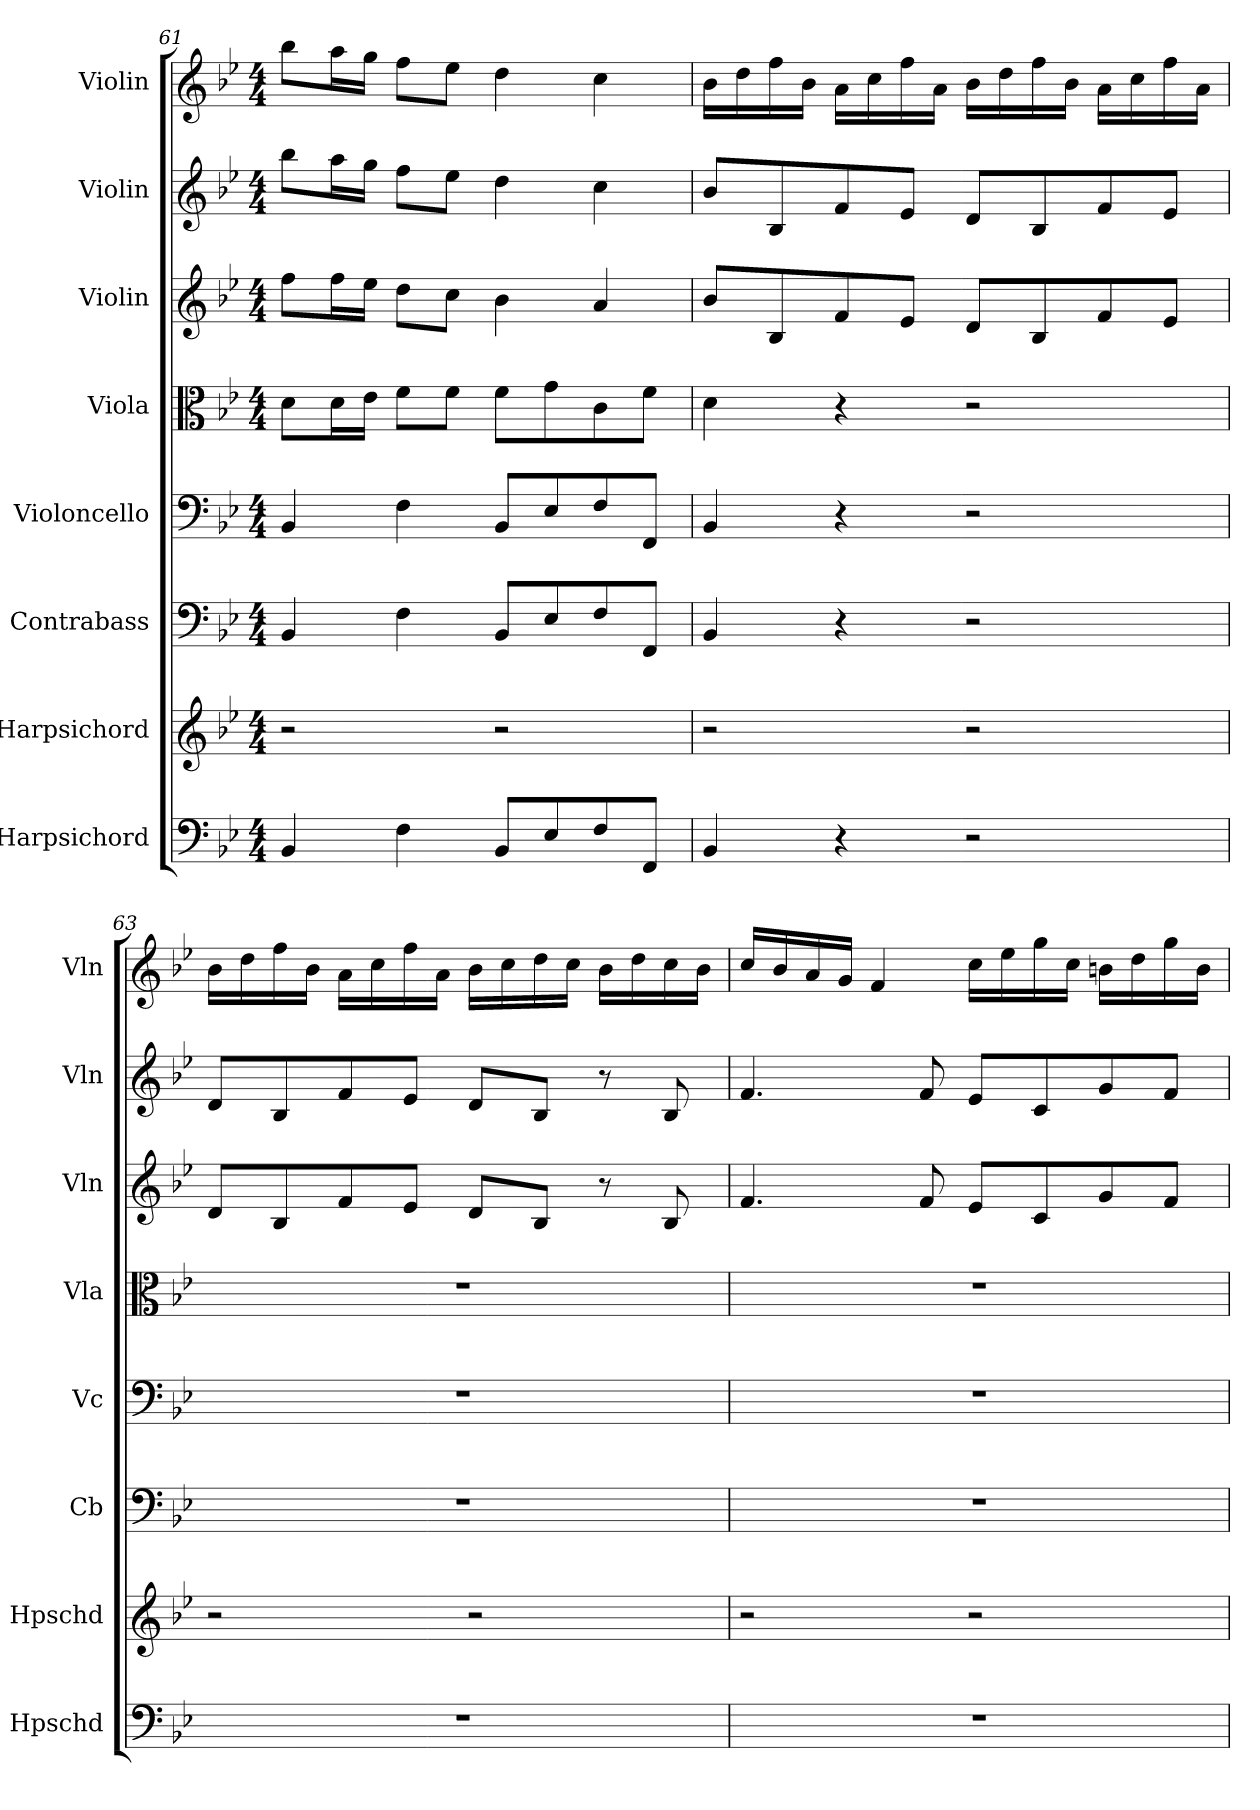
**kern	**kern	**kern	**kern	**kern	**kern	**kern	**kern
*part8	*part7	*part6	*part5	*part4	*part3	*part2	*part1
*staff8	*staff7	*staff6	*staff5	*staff4	*staff3	*staff2	*staff1
*I"Harpsichord	*I"Harpsichord	*I"Contrabass	*I"Violoncello	*I"Viola	*I"Violin	*I"Violin	*I"Violin
*I'Hpschd	*I'Hpschd	*I'Cb	*I'Vc	*I'Vla	*I'Vln	*I'Vln	*I'Vln
*clefF4	*clefG2	*clefF4	*clefF4	*clefC3	*clefG2	*clefG2	*clefG2
*k[b-e-]	*k[b-e-]	*k[b-e-]	*k[b-e-]	*k[b-e-]	*k[b-e-]	*k[b-e-]	*k[b-e-]
*M4/4	*M4/4	*M4/4	*M4/4	*M4/4	*M4/4	*M4/4	*M4/4
=61	=61	=61	=61	=61	=61	=61	=61
4BB-/	2r	4BB-/	4BB-/	8d\L	8ff\L	8bb-\L	8bb-\L
.	.	.	.	16d\L	16ff\L	16aa\L	16aa\L
.	.	.	.	16e-\JJ	16ee-\JJ	16gg\JJ	16gg\JJ
4F\	.	4F\	4F\	8f\L	8dd\L	8ff\L	8ff\L
.	.	.	.	8f\J	8cc\J	8ee-\J	8ee-\J
8BB-/L	2r	8BB-/L	8BB-/L	8f\L	4b-\	4dd\	4dd\
8E-/	.	8E-/	8E-/	8g\	.	.	.
8F/	.	8F/	8F/	8c\	4a/	4cc\	4cc\
8FF/J	.	8FF/J	8FF/J	8f\J	.	.	.
=62	=62	=62	=62	=62	=62	=62	=62
4BB-/	2r	4BB-/	4BB-/	4d\	8b-/L	8b-/L	16b-\LL
.	.	.	.	.	.	.	16dd\
.	.	.	.	.	8B-/	8B-/	16ff\
.	.	.	.	.	.	.	16b-\JJ
4r	.	4r	4r	4r	8f/	8f/	16a\LL
.	.	.	.	.	.	.	16cc\
.	.	.	.	.	8e-/J	8e-/J	16ff\
.	.	.	.	.	.	.	16a\JJ
2r	2r	2r	2r	2r	8d/L	8d/L	16b-\LL
.	.	.	.	.	.	.	16dd\
.	.	.	.	.	8B-/	8B-/	16ff\
.	.	.	.	.	.	.	16b-\JJ
.	.	.	.	.	8f/	8f/	16a\LL
.	.	.	.	.	.	.	16cc\
.	.	.	.	.	8e-/J	8e-/J	16ff\
.	.	.	.	.	.	.	16a\JJ
=63	=63	=63	=63	=63	=63	=63	=63
1r	2r	1r	1r	1r	8d/L	8d/L	16b-\LL
.	.	.	.	.	.	.	16dd\
.	.	.	.	.	8B-/	8B-/	16ff\
.	.	.	.	.	.	.	16b-\JJ
.	.	.	.	.	8f/	8f/	16a\LL
.	.	.	.	.	.	.	16cc\
.	.	.	.	.	8e-/J	8e-/J	16ff\
.	.	.	.	.	.	.	16a\JJ
.	2r	.	.	.	8d/L	8d/L	16b-\LL
.	.	.	.	.	.	.	16cc\
.	.	.	.	.	8B-/J	8B-/J	16dd\
.	.	.	.	.	.	.	16cc\JJ
.	.	.	.	.	8r	8r	16b-\LL
.	.	.	.	.	.	.	16dd\
.	.	.	.	.	8B-/	8B-/	16cc\
.	.	.	.	.	.	.	16b-\JJ
=64	=64	=64	=64	=64	=64	=64	=64
1r	2r	1r	1r	1r	4.f/	4.f/	16cc/LL
.	.	.	.	.	.	.	16b-/
.	.	.	.	.	.	.	16a/
.	.	.	.	.	.	.	16g/JJ
.	.	.	.	.	.	.	4f/
.	.	.	.	.	8f/	8f/	.
.	2r	.	.	.	8e-/L	8e-/L	16cc\LL
.	.	.	.	.	.	.	16ee-\
.	.	.	.	.	8c/	8c/	16gg\
.	.	.	.	.	.	.	16cc\JJ
.	.	.	.	.	8g/	8g/	16bn\LL
.	.	.	.	.	.	.	16dd\
.	.	.	.	.	8f/J	8f/J	16gg\
.	.	.	.	.	.	.	16b\JJ
=	=	=	=	=	=	=	=
*-	*-	*-	*-	*-	*-	*-	*-
